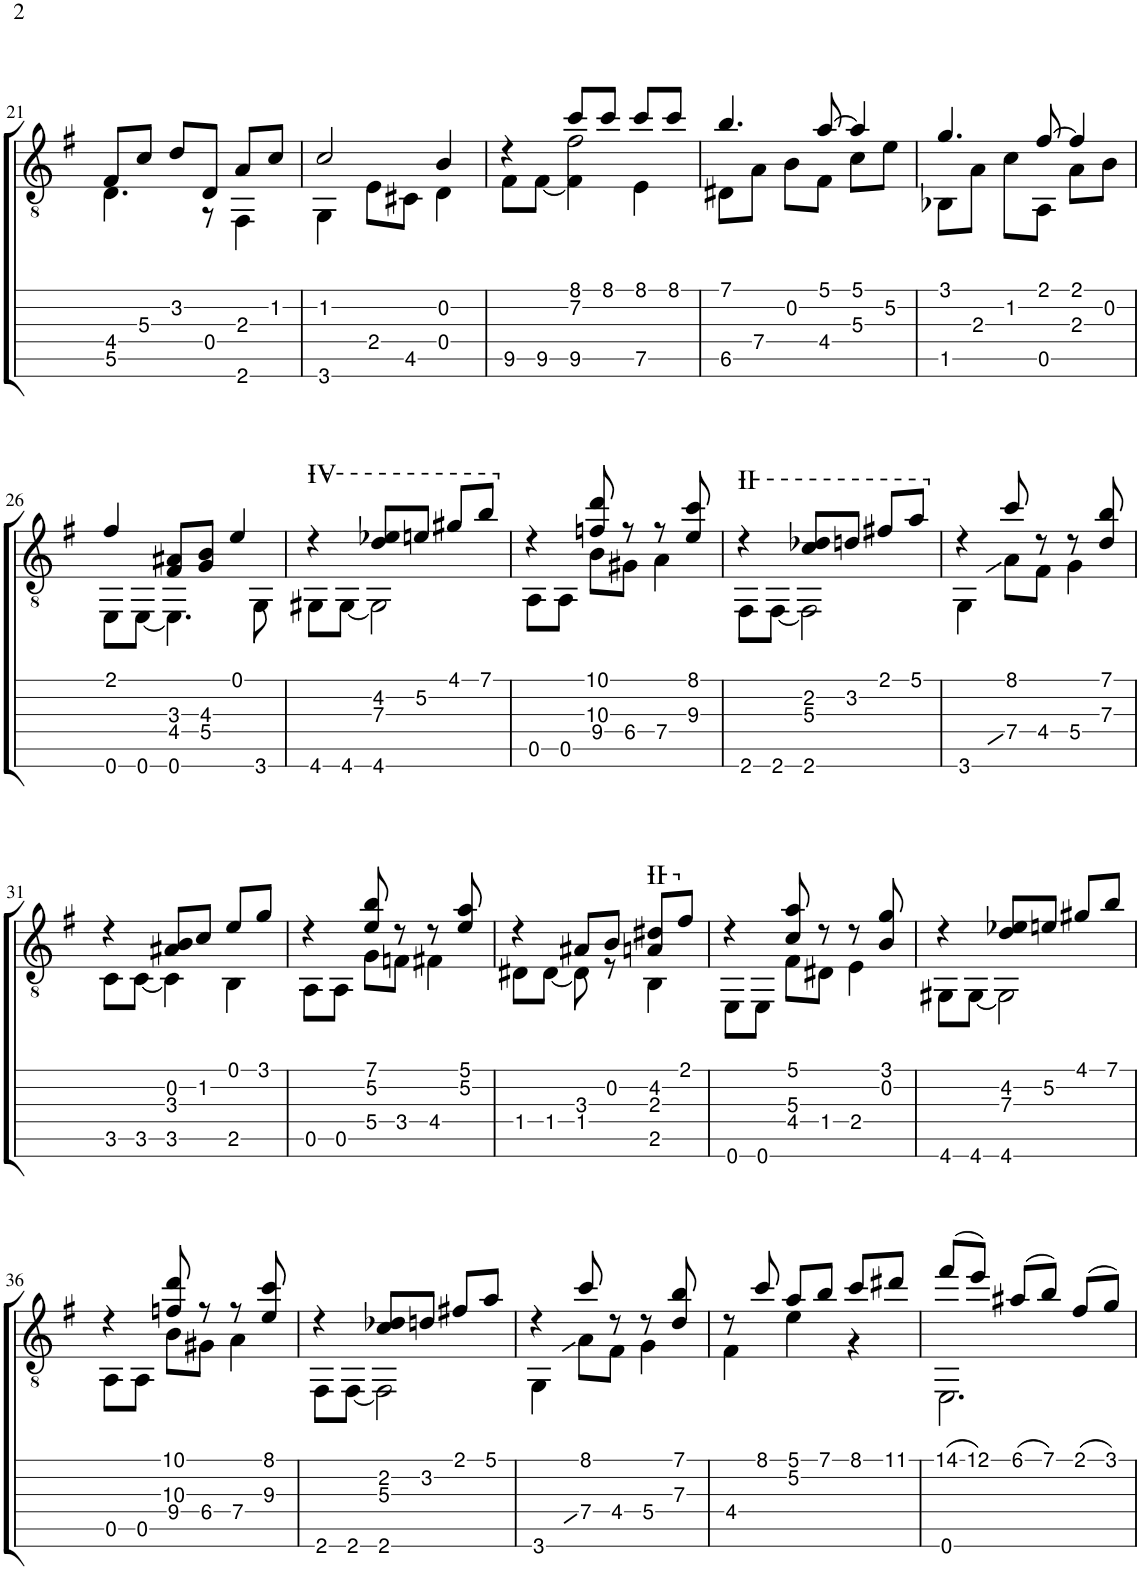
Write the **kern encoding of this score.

**kern	**kern
*part1	*part1
*staff2	*staff1
*I"Guitar	*
*I'Guit.	*
!!LO:PB:g=z
*	*clefGv2
*k[f#]	*k[f#]
*M3/4	*M3/4
=21	=21
*^	*^
8F#L	4.D	8F#/L	4.D\
8cJ	.	8c/J	.
8dL	.	8d/L	.
8DJ	8r	8D/J	8r
8AL	4FF#	8A/L	4FF#\
8cJ	.	8c/J	.
=22	=22	=22	=22
2c	4GG	2c/	4GG\
.	8EL	.	8E\L
.	8C#J	.	8C#X\J
4B	4D	4B/	4D\
=23	=23	=23	=23
*	*^	*	*^
4r	8F#L	4r	4r	8F#\L	4ryy
.	[8F#J	.	.	[8F#\J	.
8ccL	4F#]	2f#	8cc/L	4F#\]	2f#\
8ccJ	.	.	8cc/J	.	.
8ccL	4E	.	8cc/L	4E\	.
8ccJ	.	.	8cc/J	.	.
*	*v	*v	*	*	*
*	*	*	*v	*v
=24	=24	=24	=24
4.b	8D#L	4.b/	8D#X\L
.	8AJ	.	8A\J
.	8BL	.	8B\L
[8a	8F#J	[8a/	8F#\J
4a]	8cL	4a/]	8c\L
.	8eJ	.	8e\J
=25	=25	=25	=25
4.g	8BB-L	4.g/	8BB-X\L
.	8AJ	.	8A\J
.	8cL	.	8c\L
[8f#	8AAJ	[8f#/	8AA\J
4f#]	8AL	4f#/]	8A\L
.	8BJ	.	8B\J
!!LO:LB:g=z	!!
=26	=26	=26	=26
4f#	8EEL	4f#/	8EE\L
.	[8EEJ	.	[8EE\J
8F#\ 8A#\L	4.EE]	8F#/ 8A#X/L	4.EE\]
8G\ 8B\J	.	8G/ 8B/J	.
4e	.	4e/	.
.	8GG	.	8GG\
=27	=27	=27	=27
!	!	!LO:TX:a:t=IV	!
4r	8GG#L	4r	8GG#X\L
.	[8GG#J	.	[8GG#\J
8d\ 8e-\L	2GG#]	8d/ 8e-X/L	2GG#\]
8eJ	.	8en/J	.
8g#L	.	8g#X/L	.
8bJ	.	8b/J	.
=28	=28	=28	=28
4r	8AAL	4r	8AA\L
.	8AAJ	.	8AA\J
8f 8dd	8BL	8fn/ 8dd/	8B\L
8r	8G#J	8r	8G#X\J
8r	4A	8r	4A\
8e 8cc	.	8e/ 8cc/	.
=29	=29	=29	=29
!	!	!LO:TX:a:t=II	!
4r	8FF#L	4r	8FF#\L
.	[8FF#J	.	[8FF#\J
8c\ 8d-\L	2FF#]	8c/ 8d-X/L	2FF#\]
8dJ	.	8dn/J	.
8f#XL	.	8f#X/L	.
8aJ	.	8a/J	.
=30	=30	=30	=30
4r	4GG	4r	4GG\
8cc	8AL	8cc/	8A\L
8r	8F#J	8r	8F#\J
8r	4G	8r	4G\
8d 8b	.	8d/ 8b/	.
!!LO:LB:g=z	!!
=31	=31	=31	=31
4r	8CL	4r	8C\L
.	[8CJ	.	[8C\J
8A#\ 8B\L	4C]	8A#X/ 8B/L	4C\]
8cJ	.	8c/J	.
8eL	4BB	8e/L	4BB\
8gJ	.	8g/J	.
=32	=32	=32	=32
4r	8AAL	4r	8AA\L
.	8AAJ	.	8AA\J
8e 8b	8GL	8e/ 8b/	8G\L
8r	8FJ	8r	8Fn\J
8r	4F#	8r	4F#X\
8e 8a	.	8e/ 8a/	.
=33	=33	=33	=33
4r	8D#L	4r	8D#X\L
.	[8D#J	.	[8D#\J
8A#L	8D#]	8A#X/L	8D#\]
8BJ	8r	8B/J	8r
!	!	!LO:TX:a:t=II	!
8A\ 8d#\L	4BB	8An/ 8d#X/L	4BB\
8f#J	.	8f#/J	.
=34	=34	=34	=34
4r	8EEL	4r	8EE\L
.	8EEJ	.	8EE\J
8c 8a	8F#L	8c/ 8a/	8F#\L
8r	8D#J	8r	8D#X\J
8r	4E	8r	4E\
8B 8g	.	8B/ 8g/	.
=35	=35	=35	=35
4r	8GG#L	4r	8GG#X\L
.	[8GG#J	.	[8GG#\J
8d\ 8e-\L	2GG#]	8d/ 8e-X/L	2GG#\]
8eJ	.	8en/J	.
8g#L	.	8g#X/L	.
8bJ	.	8b/J	.
!!LO:LB:g=z	!!
=36	=36	=36	=36
4r	8AAL	4r	8AA\L
.	8AAJ	.	8AA\J
8fn 8dd	8BL	8fn/ 8dd/	8B\L
8r	8G#XJ	8r	8G#X\J
8r	4A	8r	4A\
8e 8cc	.	8e/ 8cc/	.
=37	=37	=37	=37
4r	8FF#L	4r	8FF#\L
.	[8FF#J	.	[8FF#\J
8c\ 8d-X\L	2FF#]	8c/ 8d-X/L	2FF#\]
8dnJ	.	8dn/J	.
8f#XL	.	8f#X/L	.
8aJ	.	8a/J	.
=38	=38	=38	=38
4r	4GG	4r	4GG\
8cc	8AL	8cc/	8A\L
8r	8F#J	8r	8F#\J
8r	4G	8r	4G\
8d 8b	.	8d/ 8b/	.
=39	=39	=39	=39
8r	4F#	8r	4F#\
8cc	.	8cc/	.
8aL	4e	8a/L	4e\
8bJ	.	8b/J	.
8ccL	4r	8cc/L	4r
8dd#J	.	8dd#X/J	.
=40	=40	=40	=40
8ff#L	2.EE	(8ff#/L	2.EE\
8eeJ	.	8ee/J)	.
8a#L	.	(8a#X/L	.
8bJ	.	8b/J)	.
8f#L	.	(8f#/L	.
8gJ	.	8g/J)	.
*v	*v	*	*
*	*v	*v
=	=
*-	*-
